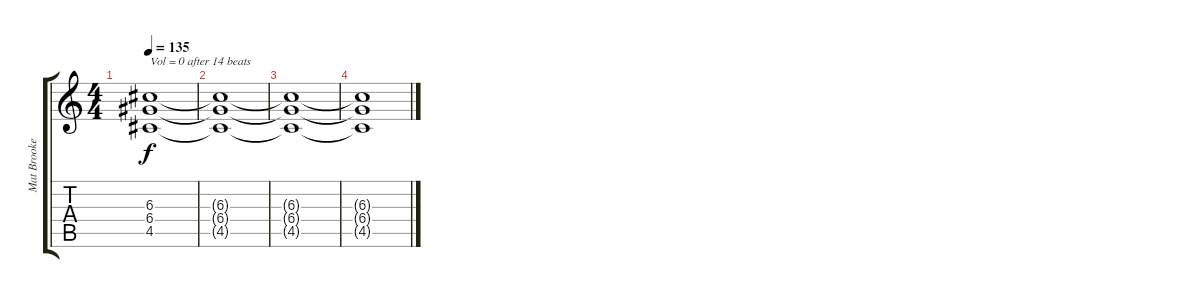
\track ("Mat Brooke (Guitar)" "Mat Brooke") {instrument overdrivenguitar}
\staff {score tabs}
\tuning (E4 B3 G3 D3 A2 E2) {hide}
\ts (4 4)
\tempo 135
\clef g2
\ks c
(6.3 6.4 4.5).1{txt "Vol = 0 after 14 beats" dy f} |
(6.3{t} 6.4{t} 4.5{t}).1 |
(6.3{t} 6.4{t} 4.5{t}).1 |
(6.3{t} 6.4{t} 4.5{t}).1
